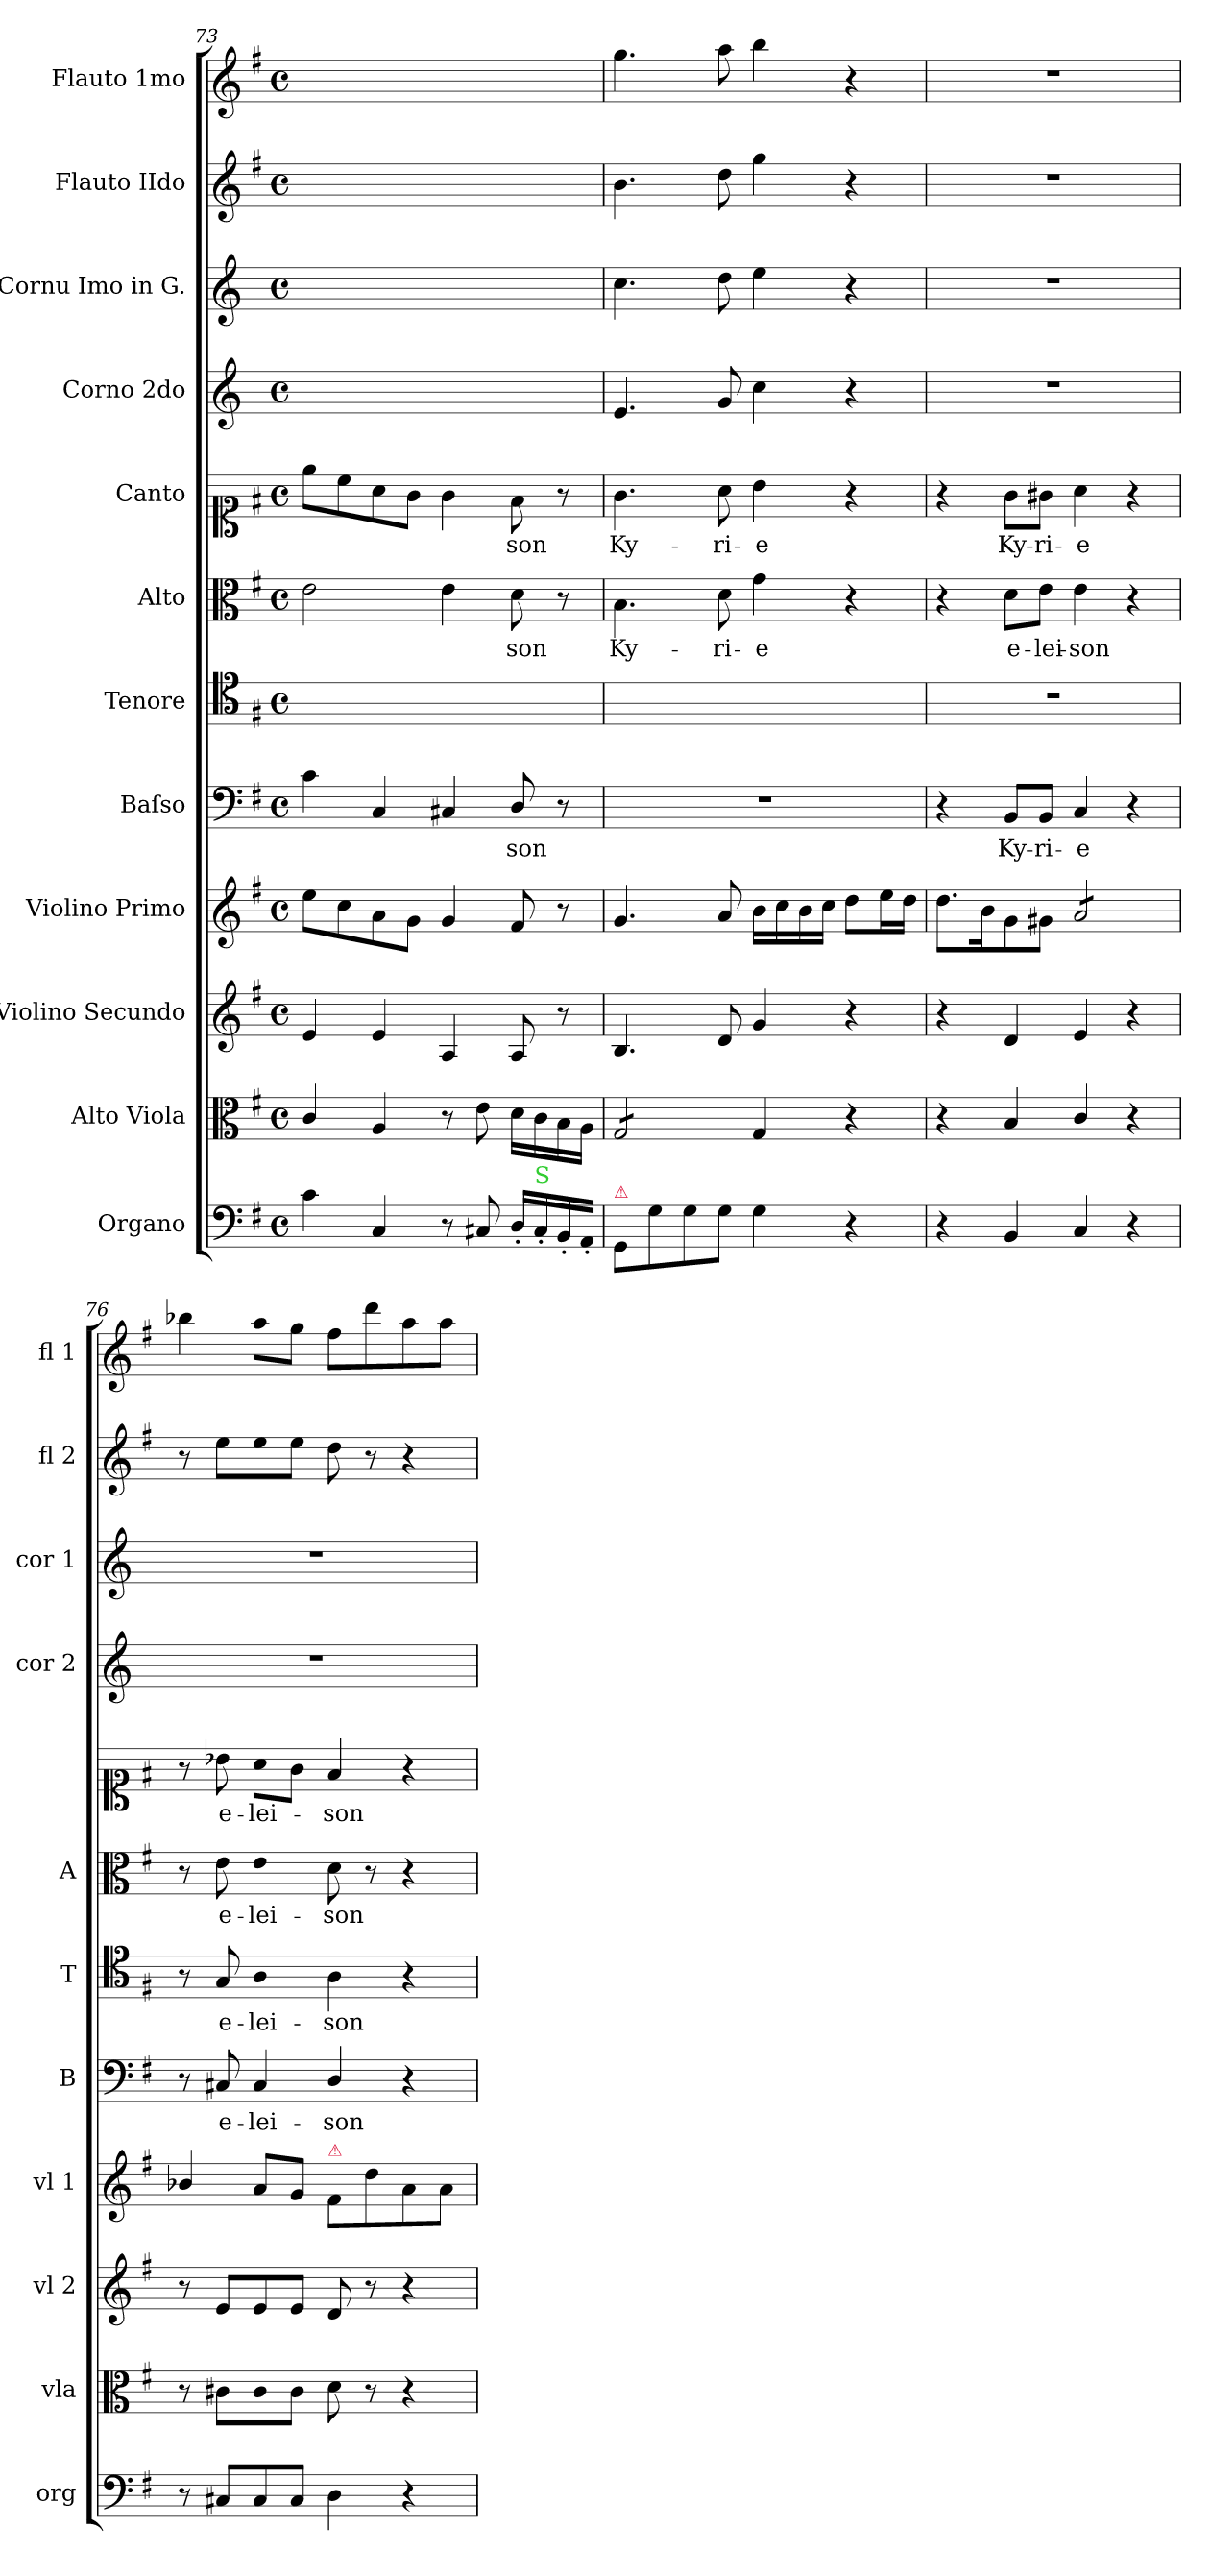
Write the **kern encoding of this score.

**kern	**kern	**kern	**kern	**kern	**text	**kern	**text	**kern	**text	**kern	**text	**kern	**kern	**kern	**kern
*part12	*part11	*part10	*part9	*part8	*part8	*part7	*part7	*part6	*part6	*part5	*part5	*part4	*part3	*part2	*part1
*staff12	*staff11	*staff10	*staff9	*staff8	*staff8	*staff7	*staff7	*staff6	*staff6	*staff5	*staff5	*staff4	*staff3	*staff2	*staff1
*I"Organo	*I"Alto Viola	*I"Violino Secundo	*I"Violino Primo	*I"Baſso	*	*I"Tenore	*	*I"Alto	*	*I"Canto	*	*I"Corno 2do	*I"Cornu Imo in G.	*I"Flauto IIdo	*I"Flauto 1mo
*I'org	*I'vla	*I'vl 2	*I'vl 1	*I'B	*	*I'T	*	*I'A	*	*	*	*I'cor 2	*I'cor 1	*I'fl 2	*I'fl 1
*clefF4	*clefC3	*clefG2	*clefG2	*clefF4	*	*clefC4	*	*clefC3	*	*clefC1	*	*clefG2	*clefG2	*clefG2	*clefG2
*	*	*	*	*	*	*	*	*	*	*	*	*ITrd3c5	*ITrd3c5	*	*
*k[f#]	*k[f#]	*k[f#]	*k[f#]	*k[f#]	*	*k[f#]	*	*k[f#]	*	*k[f#]	*	*k[f#]	*k[f#]	*k[f#]	*k[f#]
*G:	*G:	*G:	*G:	*G:	*	*G:	*	*G:	*	*G:	*	*G:	*G:	*G:	*G:
*M4/4	*M4/4	*M4/4	*M4/4	*M4/4	*	*M4/4	*	*M4/4	*	*M4/4	*	*M4/4	*M4/4	*M4/4	*M4/4
*met(c)	*met(c)	*met(c)	*met(c)	*met(c)	*	*met(c)	*	*met(c)	*	*met(c)	*	*met(c)	*met(c)	*met(c)	*met(c)
=73	=73	=73	=73	=73	=73	=73	=73	=73	=73	=73	=73	=73	=73	=73	=73
4c\	4c/	4e/	8ee\L	4c\	.	1ryy	.	2e\	.	8ee\L	.	1ryy	1ryy	1ryy	1ryy
.	.	.	8cc\	.	.	.	.	.	.	8cc\	.	.	.	.	.
4C/	4A/	4e/	8a\	4C/	.	.	.	.	.	8a\	.	.	.	.	.
.	.	.	8g\J	.	.	.	.	.	.	8g\J	.	.	.	.	.
8r	8r	4A/	4g/	4C#X/	.	.	.	4e\	.	4g\	.	.	.	.	.
8C#X/	8e\	.	.	.	.	.	.	.	.	.	.	.	.	.	.
16D'/LL	16d\LL	8A/	8f#/	8D/	-son	.	.	8d\	-son	8f#\	-son	.	.	.	.
!LO:TX:a:color=limegreen:t=S	!	!	!	!	!	!	!	!	!	!	!	!	!	!	!
16C#'/	16c\	.	.	.	.	.	.	.	.	.	.	.	.	.	.
16BB'/	16B\	8r	8r	8r	.	.	.	8r	.	8r	.	.	.	.	.
16AA'/JJ	16A\JJ	.	.	.	.	.	.	.	.	.	.	.	.	.	.
=74	=74	=74	=74	=74	=74	=74	=74	=74	=74	=74	=74	=74	=74	=74	=74
!LO:TX:a:color=crimson:t=⚠	!	!	!	!	!	!	!	!	!	!	!	!	!	!	!
*	*tremolo	*	*	*	*	*	*	*	*	*	*	*	*	*	*
8GG/L	8G/L	4.B/	4.g/	1r	.	1ryy	.	4.B\	Ky-	4.g\	Ky-	4.B/	4.g\	4.b\	4.gg\
8G\	8G/	.	.	.	.	.	.	.	.	.	.	.	.	.	.
8G\	8G/	.	.	.	.	.	.	.	.	.	.	.	.	.	.
8G\J	8G/J	8d/	8a/	.	.	.	.	8d\	-ri-	8a\	-ri-	8d/	8a\	8dd\	8aa\
*	*Xtremolo	*	*	*	*	*	*	*	*	*	*	*	*	*	*
4G\	4G/	4g/	16b\LL	.	.	.	.	4g\	-e	4b\	-e	4g\	4b\	4gg\	4bb\
.	.	.	16cc\	.	.	.	.	.	.	.	.	.	.	.	.
.	.	.	16b\	.	.	.	.	.	.	.	.	.	.	.	.
.	.	.	16cc\JJ	.	.	.	.	.	.	.	.	.	.	.	.
4r	4r	4r	8dd\L	.	.	.	.	4r	.	4r	.	4r	4r	4r	4r
.	.	.	16ee\L	.	.	.	.	.	.	.	.	.	.	.	.
.	.	.	16dd\JJ	.	.	.	.	.	.	.	.	.	.	.	.
=75	=75	=75	=75	=75	=75	=75	=75	=75	=75	=75	=75	=75	=75	=75	=75
4r	4r	4r	8.dd\L	4r	.	1r	.	4r	.	4r	.	1r	1r	1r	1r
.	.	.	16b\K	.	.	.	.	.	.	.	.	.	.	.	.
!	!	!	!	!	!	!	!	!	!	!	!LO:LY:i	!	!	!	!
4BB/	4B/	4d/	8g\	8BB/L	Ky-	.	.	8d\L	e-	8g\L	Ky-	.	.	.	.
!	!	!	!	!	!	!	!	!	!	!	!LO:LY:i	!	!	!	!
.	.	.	8g#X\J	8BB/J	-ri-	.	.	8e\J	-lei-	8g#X\J	-ri-	.	.	.	.
!	!	!	!	!	!	!	!	!	!	!	!LO:LY:i	!	!	!	!
*	*	*	*tremolo	*	*	*	*	*	*	*	*	*	*	*	*
4C/	4c/	4e/	8a/L	4C/	-e	.	.	4e\	-son	4a\	-e	.	.	.	.
.	.	.	8a/	.	.	.	.	.	.	.	.	.	.	.	.
4r	4r	4r	8a/	4r	.	.	.	4r	.	4r	.	.	.	.	.
.	.	.	8a/J	.	.	.	.	.	.	.	.	.	.	.	.
*	*	*	*Xtremolo	*	*	*	*	*	*	*	*	*	*	*	*
=76	=76	=76	=76	=76	=76	=76	=76	=76	=76	=76	=76	=76	=76	=76	=76
8r	8r	8r	4b-X/	8r	.	8r	.	8r	.	8r	.	1r	1r	8r	4bb-X\
!	!	!	!	!	!	!	!LO:LY:i	!	!	!	!	!	!	!	!
8C#X/L	8c#X\L	8e/L	.	8C#X/	e-	8G/	e-	8e\	e-	8b-X\	e-	.	.	8ee\L	.
!	!	!	!	!	!	!	!LO:LY:i	!	!	!	!	!	!	!	!
8C#/	8c#\	8e/	8a/L	4C#/	-lei-	4A\	-lei-	4e\	-lei-	8a\L	-lei-	.	.	8ee\	8aa\L
8C#/J	8c#\J	8e/J	8g/J	.	.	.	.	.	.	8g\J	.	.	.	8ee\J	8gg\J
!	!	!	!LO:TX:a:color=crimson:t=⚠	!	!	!	!	!	!	!	!	!	!	!	!
!	!	!	!	!	!	!	!LO:LY:i	!	!	!	!	!	!	!	!
4D\	8d\	8d/	8f#/L	4D/	-son	4A\	-son	8d\	-son	4f#/	-son	.	.	8dd\	8ff#\L
.	8r	8r	8dd\	.	.	.	.	8r	.	.	.	.	.	8r	8ddd\
4r	4r	4r	8a\	4r	.	4r	.	4r	.	4r	.	.	.	4r	8aa\
.	.	.	8a\J	.	.	.	.	.	.	.	.	.	.	.	8aa\J
=	=	=	=	=	=	=	=	=	=	=	=	=	=	=	=
*-	*-	*-	*-	*-	*-	*-	*-	*-	*-	*-	*-	*-	*-	*-	*-
